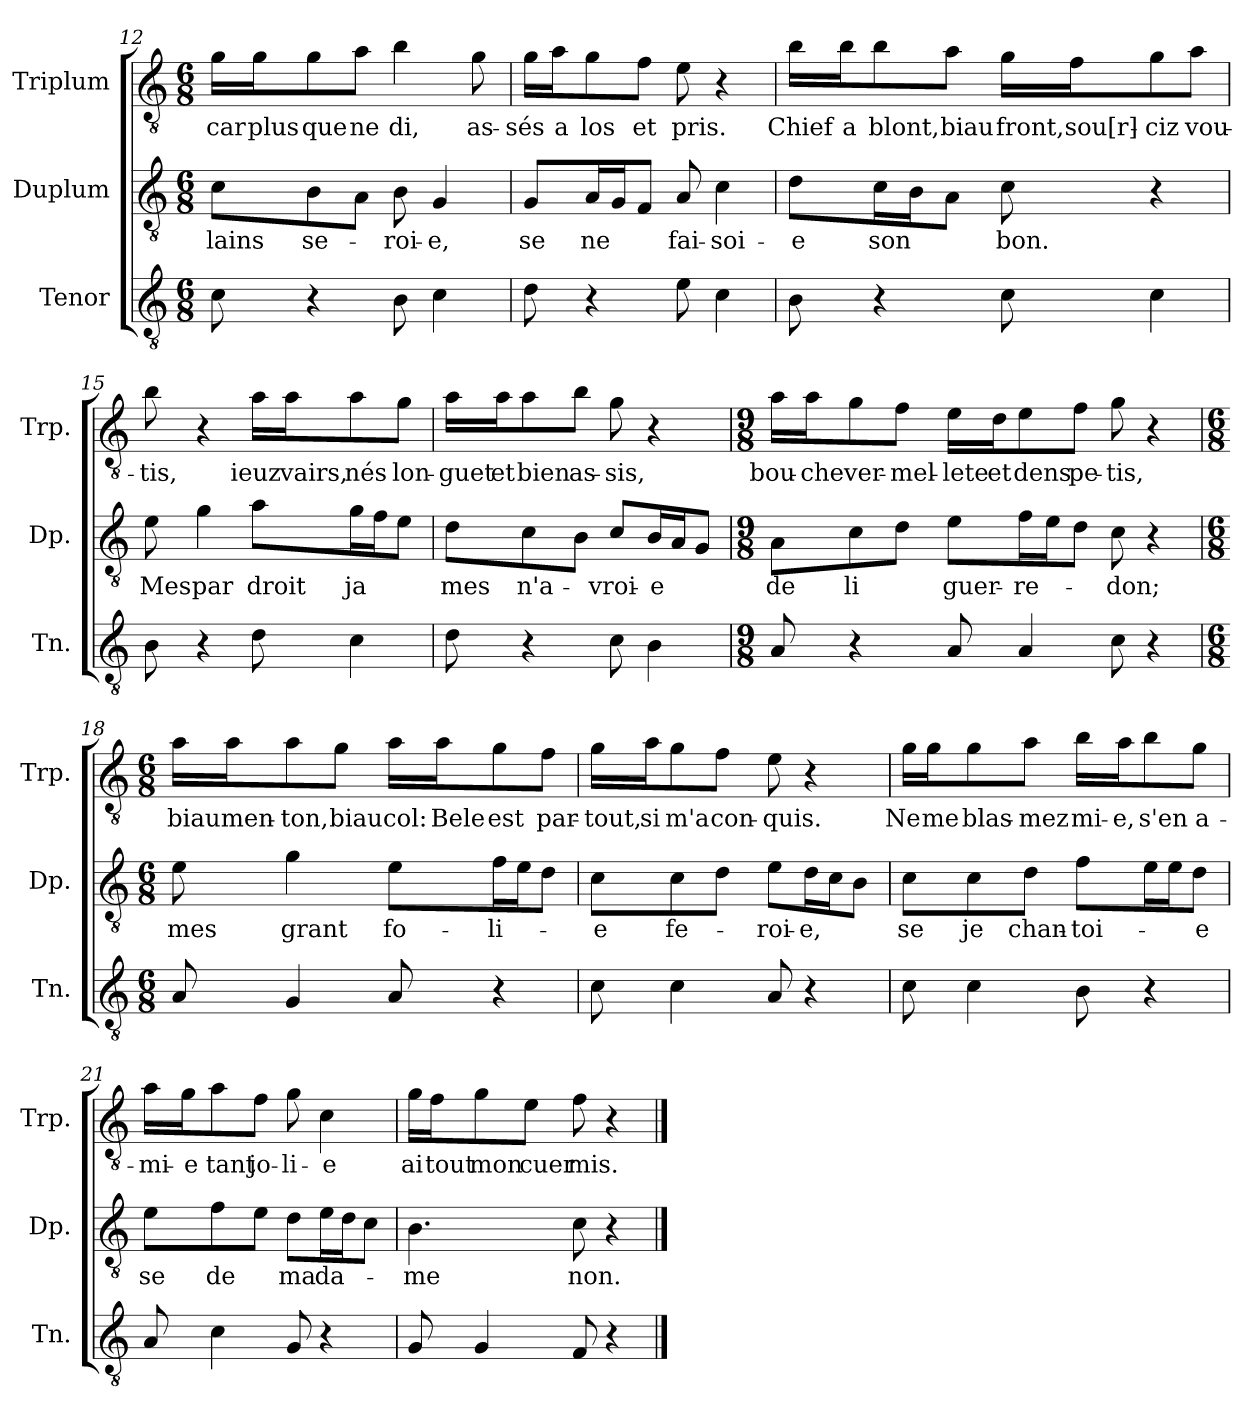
**kern	**kern	**text	**kern	**text
*part3	*part2	*part2	*part1	*part1
*staff3	*staff2	*staff2	*staff1	*staff1
*I"Tenor	*I"Duplum	*	*I"Triplum	*
*I'Tn.	*I'Dp.	*	*I'Trp.	*
*clefGv2	*clefGv2	*	*clefGv2	*
*k[]	*k[]	*	*k[]	*
*M6/8	*M6/8	*	*M6/8	*
=12	=12	=12	=12	=12
!	!	!LO:LY:b	!	!LO:LY:b
8c\	8c\L	-lains	16g\LL	car
!	!	!	!	!LO:LY:b
.	.	.	16g\J	plus
!	!	!LO:LY:b	!	!LO:LY:b
4r	8B\	se-	8g\	que
!	!	!	!	!LO:LY:b
.	8A\J	.	8a\J	ne
!	!	!LO:LY:b	!	!LO:LY:b
8B\	8B\	-roi-	4b\	di,
!	!	!LO:LY:b	!	!
4c\	4G/	-e,	.	.
!	!	!	!	!LO:LY:b
.	.	.	8g\	as-
=13	=13	=13	=13	=13
!	!	!LO:LY:b	!	!LO:LY:b
8d\	8G/L	se	16g\LL	-sés
!	!	!	!	!LO:LY:b
.	.	.	16a\J	a
!	!	!LO:LY:b	!	!LO:LY:b
4r	16A/L	ne	8g\	los
.	16G/J	.	.	.
!	!	!	!	!LO:LY:b
.	8F/J	.	8f\J	et
!	!	!LO:LY:b	!	!LO:LY:b
8e\	8A/	fai-	8e\	pris.
!	!	!LO:LY:b	!	!
4c\	4c\	-soi-	4r	.
!!LO:LB:g=z
=14	=14	=14	=14	=14
!	!	!LO:LY:b	!	!LO:LY:b
8B\	8d\L	-e	16b\LL	Chief
!	!	!	!	!LO:LY:b
.	.	.	16b\J	a
!	!	!LO:LY:b	!	!LO:LY:b
4r	16c\L	son	8b\	blont,
.	16B\J	.	.	.
!	!	!	!	!LO:LY:b
.	8A\J	.	8a\J	biau
!	!	!LO:LY:b	!	!LO:LY:b
8c\	8c\	bon.	16g\LL	front,
!	!	!	!	!LO:LY:b
.	.	.	16f\J	sou[r]-
!	!	!	!	!LO:LY:b
4c\	4r	.	8g\	-ciz
!	!	!	!	!LO:LY:b
.	.	.	8a\J	vou-
=15	=15	=15	=15	=15
!	!	!LO:LY:b	!	!LO:LY:b
8B\	8e\	Mes	8b\	-tis,
!	!	!LO:LY:b	!	!
4r	4g\	par	4r	.
!	!	!LO:LY:b	!	!LO:LY:b
8d\	8a\L	droit	16a\LL	ieuz
!	!	!	!	!LO:LY:b
.	.	.	16a\J	vairs,
!	!	!LO:LY:b	!	!LO:LY:b
4c\	16g\L	ja	8a\	nés
.	16f\J	.	.	.
!	!	!	!	!LO:LY:b
.	8e\J	.	8g\J	lon-
=16	=16	=16	=16	=16
!	!	!LO:LY:b	!	!LO:LY:b
8d\	8d\L	mes	16a\LL	-guet
!	!	!	!	!LO:LY:b
.	.	.	16a\J	et
!	!	!LO:LY:b	!	!LO:LY:b
4r	8c\	n'a-	8a\	bien
!	!	!	!	!LO:LY:b
.	8B\J	.	8b\J	as-
!	!	!LO:LY:b	!	!LO:LY:b
8c\	8c/L	-vroi-	8g\	-sis,
!	!	!LO:LY:b	!	!
4B\	16B/L	-e	4r	.
.	16A/J	.	.	.
.	8G/J	.	.	.
!!LO:LB:g=z
=17	=17	=17	=17	=17
*M9/8	*M9/8	*	*M9/8	*
!	!	!LO:LY:b	!	!LO:LY:b
8A/	8A\L	de	16a\LL	bou-
!	!	!	!	!LO:LY:b
.	.	.	16a\J	-che
!	!	!LO:LY:b	!	!LO:LY:b
4r	8c\	li	8g\	ver-
!	!	!	!	!LO:LY:b
.	8d\J	.	8f\J	-mel-
!	!	!LO:LY:b	!	!LO:LY:b
8A/	8e\L	guer-	16e\LL	-lete
!	!	!	!	!LO:LY:b
.	.	.	16d\J	et
!	!	!LO:LY:b	!	!LO:LY:b
4A/	16f\L	-re-	8e\	dens
.	16e\J	.	.	.
!	!	!	!	!LO:LY:b
.	8d\J	.	8f\J	pe-
!	!	!LO:LY:b	!	!LO:LY:b
8c\	8c\	-don;	8g\	-tis,
4r	4r	.	4r	.
=18	=18	=18	=18	=18
*M6/8	*M6/8	*	*M6/8	*
!	!	!LO:LY:b	!	!LO:LY:b
8A/	8e\	mes	16a\LL	biau
!	!	!	!	!LO:LY:b
.	.	.	16a\J	men-
!	!	!LO:LY:b	!	!LO:LY:b
4G/	4g\	grant	8a\	-ton,
!	!	!	!	!LO:LY:b
.	.	.	8g\J	biau
!	!	!LO:LY:b	!	!LO:LY:b
8A/	8e\L	fo-	16a\LL	col:
!	!	!	!	!LO:LY:b
.	.	.	16a\J	Bele
!	!	!LO:LY:b	!	!LO:LY:b
4r	16f\L	-li-	8g\	est
.	16e\J	.	.	.
!	!	!	!	!LO:LY:b
.	8d\J	.	8f\J	par-
!!LO:PB:g=z
=19	=19	=19	=19	=19
!	!	!LO:LY:b	!	!LO:LY:b
8c\	8c\L	-e	16g\LL	-tout,
!	!	!	!	!LO:LY:b
.	.	.	16a\J	si
!	!	!LO:LY:b	!	!LO:LY:b
4c\	8c\	fe-	8g\	m'a
!	!	!	!	!LO:LY:b
.	8d\J	.	8f\J	con-
!	!	!LO:LY:b	!	!LO:LY:b
8A/	8e\L	-roi-	8e\	-quis.
!	!	!LO:LY:b	!	!
4r	16d\L	-e,	4r	.
.	16c\J	.	.	.
.	8B\J	.	.	.
=20	=20	=20	=20	=20
!	!	!LO:LY:b	!	!LO:LY:b
8c\	8c\L	se	16g\LL	Ne
!	!	!	!	!LO:LY:b
.	.	.	16g\J	me
!	!	!LO:LY:b	!	!LO:LY:b
4c\	8c\	je	8g\	blas-
!	!	!LO:LY:b	!	!LO:LY:b
.	8d\J	chan-	8a\J	-mez
!	!	!LO:LY:b	!	!LO:LY:b
8B\	8f\L	-toi-	16b\LL	mi-
!	!	!	!	!LO:LY:b
.	.	.	16a\J	-e,
!	!	!	!	!LO:LY:b
*	*tremolo	*	*	*
4r	16e\	.	8b\	s'en
.	16e\	.	.	.
*	*Xtremolo	*	*	*
!	!	!LO:LY:b	!	!LO:LY:b
.	8d\J	-e	8g\J	a-
=21	=21	=21	=21	=21
!	!	!LO:LY:b	!	!LO:LY:b
8A/	8e\L	se	16a\LL	-mi-
!	!	!	!	!LO:LY:b
.	.	.	16g\J	-e
!	!	!LO:LY:b	!	!LO:LY:b
4c\	8f\	de	8a\	tant
!	!	!	!	!LO:LY:b
.	8e\J	.	8f\J	jo-
!	!	!LO:LY:b	!	!LO:LY:b
8G/	8d\L	ma	8g\	-li-
!	!	!LO:LY:b	!	!LO:LY:b
4r	16e\L	da-	4c\	-e
.	16d\J	.	.	.
.	8c\J	.	.	.
!!LO:LB:g=z
=22	=22	=22	=22	=22
!	!	!LO:LY:b	!	!LO:LY:b
8G/	4.B\	-me	16g\LL	ai
!	!	!	!	!LO:LY:b
.	.	.	16f\J	tout
!	!	!	!	!LO:LY:b
4G/	.	.	8g\	mon
!	!	!	!	!LO:LY:b
.	.	.	8e\J	cuer
!	!	!LO:LY:b	!	!LO:LY:b
8F/	8c\	non.	8f\	mis.
4r	4r	.	4r	.
==	==	==	==	==
*-	*-	*-	*-	*-
